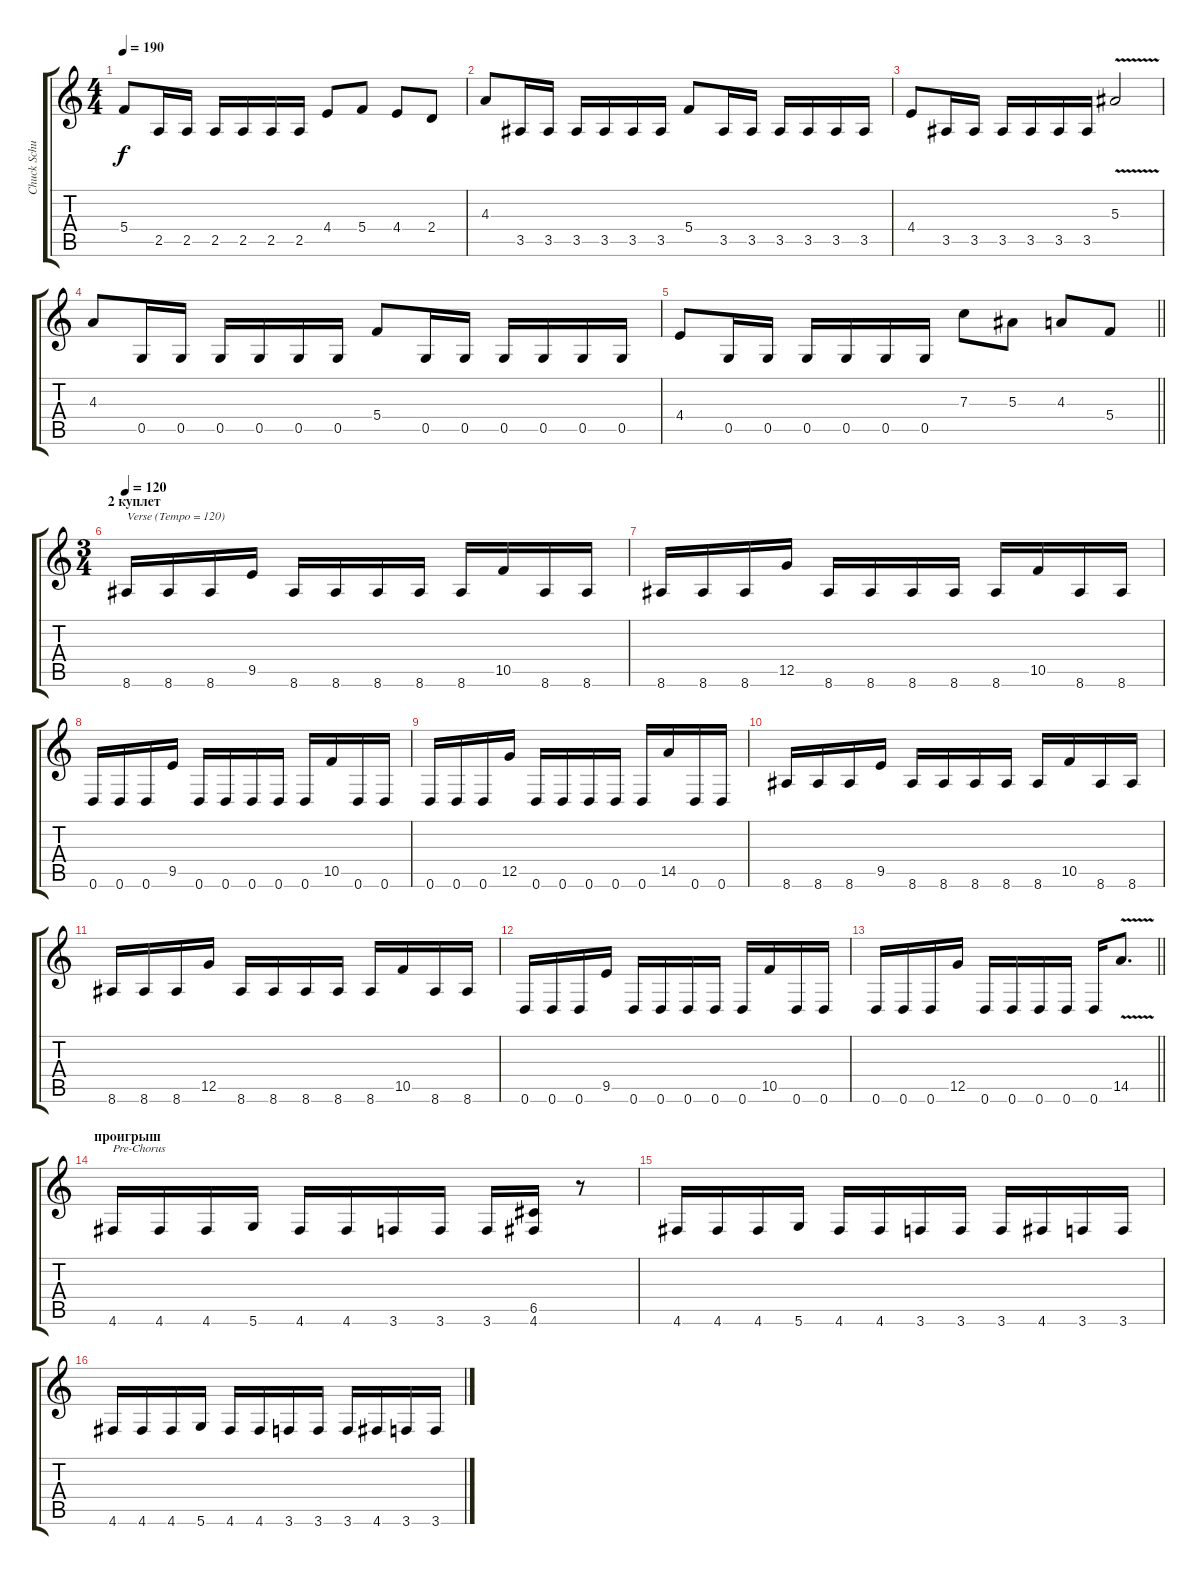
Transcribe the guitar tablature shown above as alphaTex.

\track ("Chuck Schuldiner" "Chuck Schu") {instrument distortionguitar}
\staff {score tabs}
\tuning (D4 A3 F3 C3 G2 D2) {hide}
\ts (4 4)
\tempo 190
\clef g2
\ks c
5.4.8{dy f} 2.5.16 2.5.16 2.5.16 2.5.16 2.5.16 2.5.16 4.4.8 5.4.8 4.4.8 2.4.8 |
4.3.8 3.5.16 3.5.16 3.5.16 3.5.16 3.5.16 3.5.16 5.4.8 3.5.16 3.5.16 3.5.16 3.5.16 3.5.16 3.5.16 |
4.4.8 3.5.16 3.5.16 3.5.16 3.5.16 3.5.16 3.5.16 5.3{v}.2 |
4.3.8 0.5.16 0.5.16 0.5.16 0.5.16 0.5.16 0.5.16 5.4.8 0.5.16 0.5.16 0.5.16 0.5.16 0.5.16 0.5.16 |
\barLineRight lightlight
4.4.8 0.5.16 0.5.16 0.5.16 0.5.16 0.5.16 0.5.16 7.3.8 5.3.8 4.3.8 5.4.8 |
\ts (3 4)
\section ("" "2 куплет")
\tempo 120
8.6.16{txt "Verse (Tempo = 120)" volume 14 instrument distortionguitar} 8.6.16 8.6.16 9.5.16 8.6.16 8.6.16 8.6.16 8.6.16 8.6.16 10.5.16 8.6.16 8.6.16 |
8.6.16 8.6.16 8.6.16 12.5.16 8.6.16 8.6.16 8.6.16 8.6.16 8.6.16 10.5.16 8.6.16 8.6.16 |
0.6.16 0.6.16 0.6.16 9.5.16 0.6.16 0.6.16 0.6.16 0.6.16 0.6.16 10.5.16 0.6.16 0.6.16 |
0.6.16 0.6.16 0.6.16 12.5.16 0.6.16 0.6.16 0.6.16 0.6.16 0.6.16 14.5.16 0.6.16 0.6.16 |
8.6.16 8.6.16 8.6.16 9.5.16 8.6.16 8.6.16 8.6.16 8.6.16 8.6.16 10.5.16 8.6.16 8.6.16 |
8.6.16 8.6.16 8.6.16 12.5.16 8.6.16 8.6.16 8.6.16 8.6.16 8.6.16 10.5.16 8.6.16 8.6.16 |
0.6.16 0.6.16 0.6.16 9.5.16 0.6.16 0.6.16 0.6.16 0.6.16 0.6.16 10.5.16 0.6.16 0.6.16 |
\barLineRight lightlight
0.6.16 0.6.16 0.6.16 12.5.16 0.6.16 0.6.16 0.6.16 0.6.16 0.6.16 14.5{v}.8{d} |
\section ("" "проигрыш")
4.6.16{txt "Pre-Chorus"} 4.6.16 4.6.16 5.6.16 4.6.16 4.6.16 3.6.16 3.6.16 3.6.16 (6.5 4.6).16 r.8 |
4.6.16 4.6.16 4.6.16 5.6.16 4.6.16 4.6.16 3.6.16 3.6.16 3.6.16 4.6.16 3.6.16 3.6.16 |
4.6.16 4.6.16 4.6.16 5.6.16 4.6.16 4.6.16 3.6.16 3.6.16 3.6.16 4.6.16 3.6.16 3.6.16
